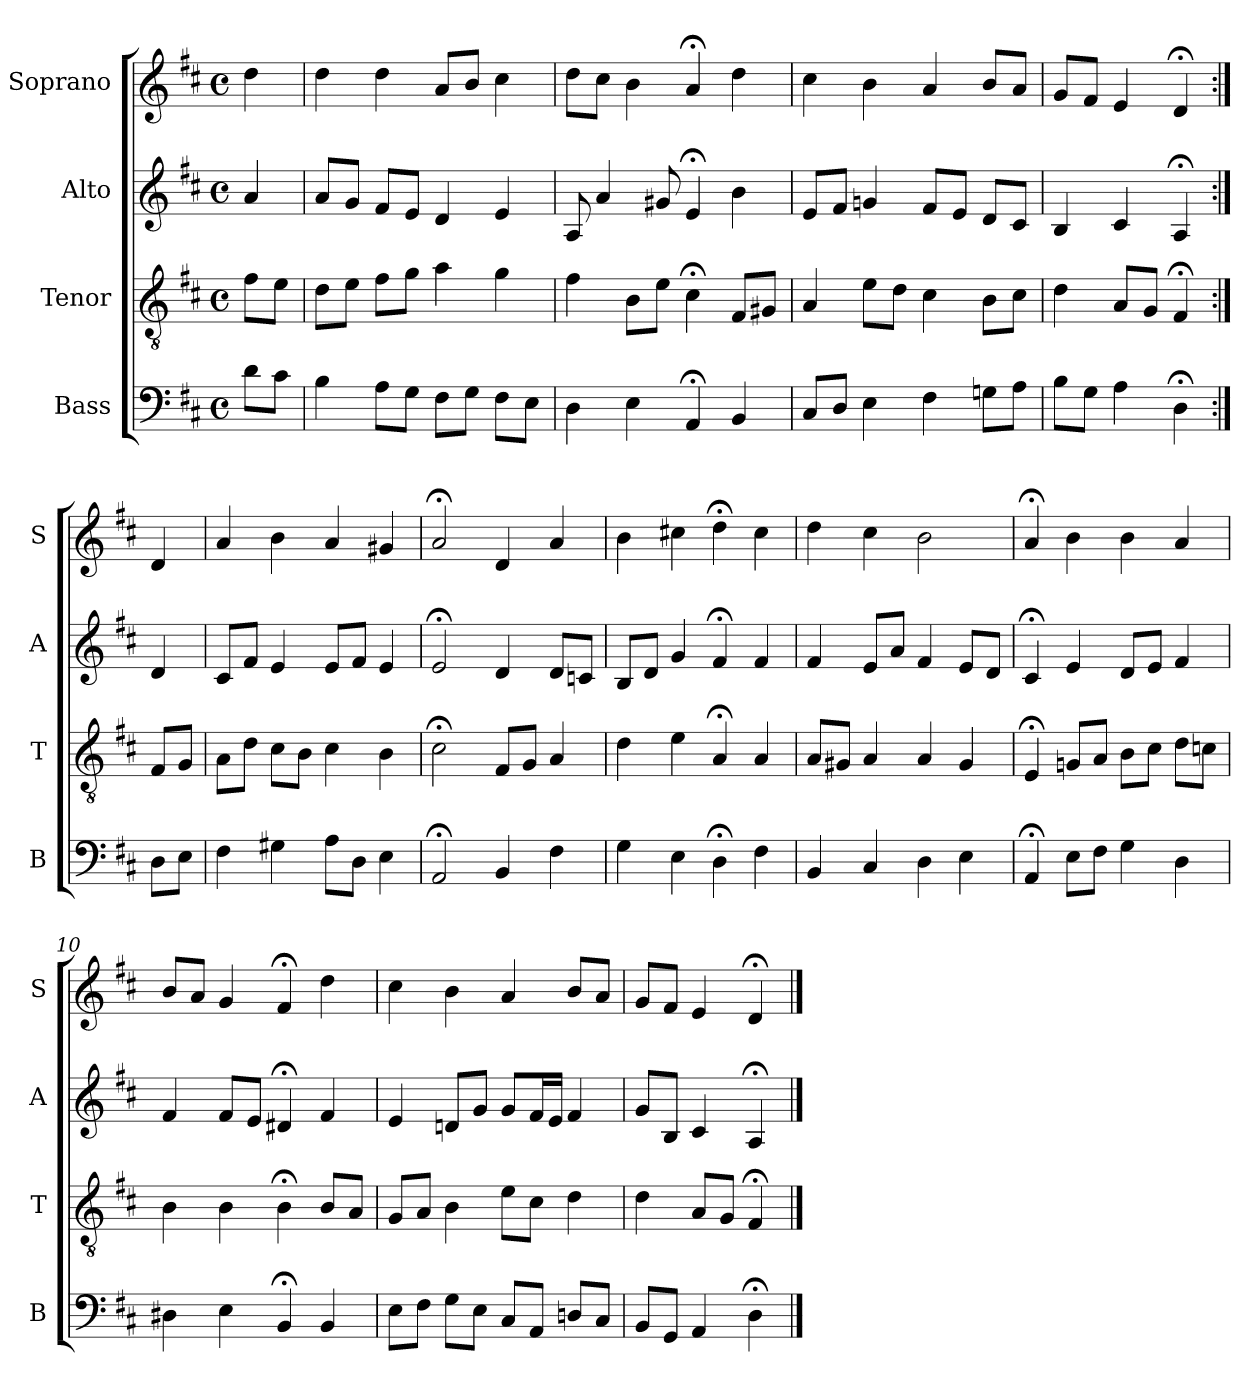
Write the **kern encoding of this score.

**kern	**kern	**kern	**kern
*part4	*part3	*part2	*part1
*staff4	*staff3	*staff2	*staff1
*I"Bass	*I"Tenor	*I"Alto	*I"Soprano
*I'B	*I'T	*I'A	*I'S
*clefF4	*clefGv2	*clefG2	*clefG2
*k[f#c#]	*k[f#c#]	*k[f#c#]	*k[f#c#]
*D:	*D:	*D:	*D:
*M4/4	*M4/4	*M4/4	*M4/4
*met(c)	*met(c)	*met(c)	*met(c)
*MM100	*MM100	*MM100	*MM100
=	=	=	=
8dL	8f#L	4a	4dd
8c#J	8eJ	.	.
=1	=1	=1	=1
4B	8dL	8aL	4dd
.	8eJ	8gJ	.
8AL	8f#L	8f#L	4dd
8GJ	8gJ	8eJ	.
8F#L	4a	4d	8aL
8GJ	.	.	8bJ
8F#L	4g	4e	4cc#
8EJ	.	.	.
=2	=2	=2	=2
4D	4f#	8A	8ddL
.	.	4a	8cc#J
4E	8BL	.	4b
.	8eJ	8g#X	.
4AA;<	4c#;<	4e;<	4a;<
4BB	8F#L	4b	4dd
.	8G#XJ	.	.
=3	=3	=3	=3
8C#L	4A	8eL	4cc#
8DJ	.	8f#J	.
4E	8eL	4gn	4b
.	8dJ	.	.
4F#	4c#	8f#L	4a
.	.	8eJ	.
8GnL	8BL	8dL	8bL
8AJ	8c#J	8c#J	8aJ
=4	=4	=4	=4
8BL	4d	4B	8gL
8GJ	.	.	8f#J
4A	8AL	4c#	4e
.	8GJ	.	.
4D;<	4F#;<	4A;<	4d;<
=:|!	=:|!	=:|!	=:|!
8DL	8F#L	4d	4d
8EJ	8GJ	.	.
=5	=5	=5	=5
4F#	8AL	8c#L	4a
.	8dJ	8f#J	.
4G#X	8c#L	4e	4b
.	8BJ	.	.
8AL	4c#	8eL	4a
8DJ	.	8f#J	.
4E	4B	4e	4g#X
=6	=6	=6	=6
2AA;<	2c#;<	2e;<	2a;<
4BB	8F#L	4d	4d
.	8GJ	.	.
4F#	4A	8dL	4a
.	.	8cnJ	.
=7	=7	=7	=7
4G	4d	8BL	4b
.	.	8dJ	.
4E	4e	4g	4cc#X
4D;<	4A;<	4f#;<	4dd;<
4F#	4A	4f#	4cc#
=8	=8	=8	=8
4BB	8AL	4f#	4dd
.	8G#XJ	.	.
4C#	4A	8eL	4cc#
.	.	8aJ	.
4D	4A	4f#	2b
4E	4G#	8eL	.
.	.	8dJ	.
=9	=9	=9	=9
4AA;<	4E;<	4c#;<	4a;<
8EL	8GnL	4e	4b
8F#J	8AJ	.	.
4G	8BL	8dL	4b
.	8c#J	8eJ	.
4D	8dL	4f#	4a
.	8cnJ	.	.
=10	=10	=10	=10
4D#X	4B	4f#	8bL
.	.	.	8aJ
4E	4B	8f#L	4g
.	.	8eJ	.
4BB;<	4B;<	4d#X;<	4f#;<
4BB	8BL	4f#	4dd
.	8AJ	.	.
=11	=11	=11	=11
8EL	8GL	4e	4cc#
8F#J	8AJ	.	.
8GL	4B	8dnL	4b
8EJ	.	8gJ	.
8C#L	8eL	8gL	4a
8AAJ	8c#J	16f#L	.
.	.	16eJJ	.
8DnL	4d	4f#	8bL
8C#J	.	.	8aJ
=12	=12	=12	=12
8BBL	4d	8gL	8gL
8GGJ	.	8BJ	8f#J
4AA	8AL	4c#	4e
.	8GJ	.	.
4D;<	4F#;<	4A;<	4d;<
==	==	==	==
*-	*-	*-	*-
